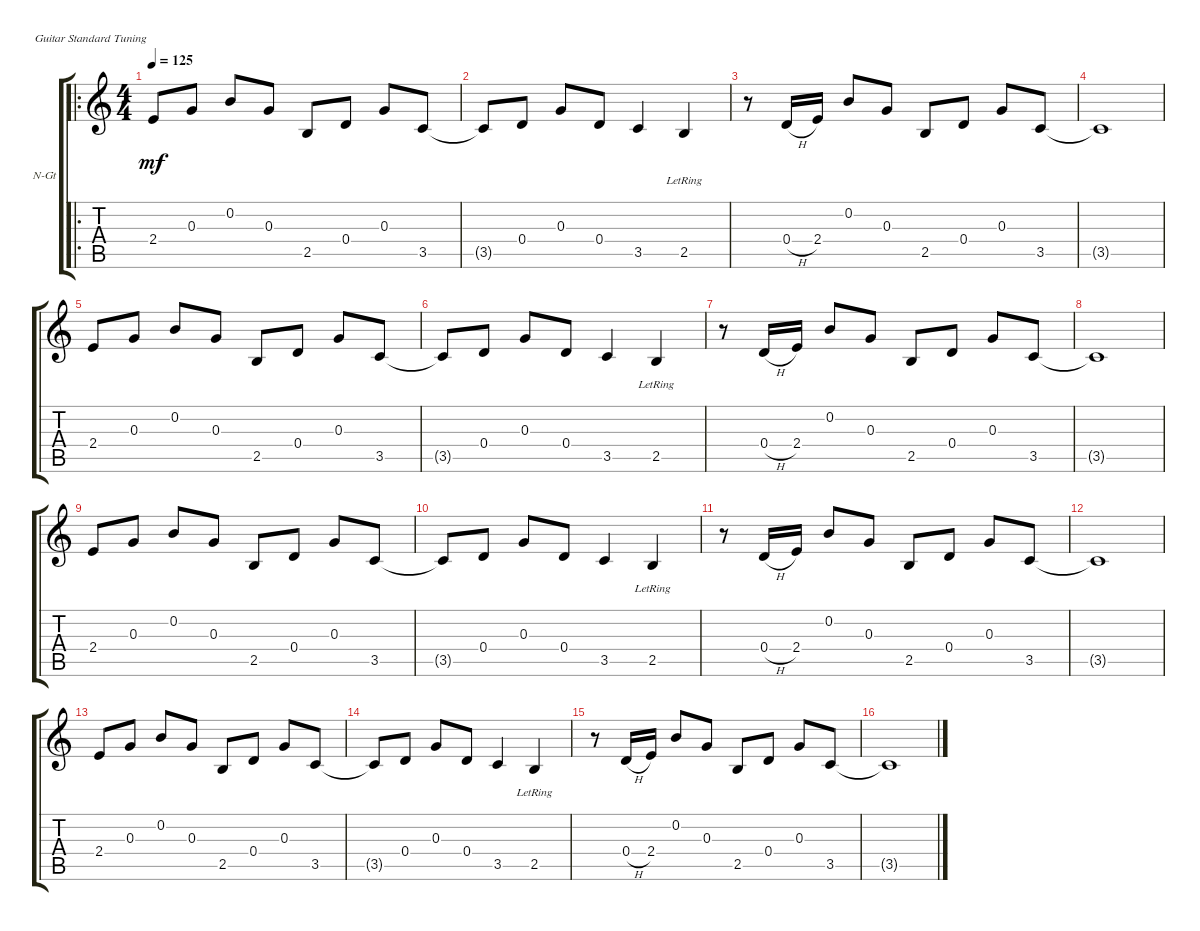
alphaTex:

\defaultSystemsLayout 4
\bracketExtendMode groupsimilarinstruments
\firstSystemTrackNameOrientation horizontal
\otherSystemsTrackNameOrientation horizontal
\track ("Nylon Guitar" "N-Gt") {instrument acousticguitarnylon}
\staff {score tabs}
\tuning (E4 B3 G3 D3 A2 E2)
\ro
\ts (4 4)
\tempo 125
\clef g2
\ks c
2.4.8{dy mf} 0.3.8 0.2.8 0.3.8 2.5.8 0.4.8 0.3.8 3.5.8 |
3.5{t}.8 0.4.8 0.3.8 0.4.8 3.5.4 2.5{lr}.4 |
r.8 0.4{h}.16 2.4.16 0.2.8 0.3.8 2.5.8 0.4.8 0.3.8 3.5.8 |
3.5{t}.1 |
2.4.8 0.3.8 0.2.8 0.3.8 2.5.8 0.4.8 0.3.8 3.5.8 |
3.5{t}.8 0.4.8 0.3.8 0.4.8 3.5.4 2.5{lr}.4 |
r.8 0.4{h}.16 2.4.16 0.2.8 0.3.8 2.5.8 0.4.8 0.3.8 3.5.8 |
3.5{t}.1 |
2.4.8 0.3.8 0.2.8 0.3.8 2.5.8 0.4.8 0.3.8 3.5.8 |
3.5{t}.8 0.4.8 0.3.8 0.4.8 3.5.4 2.5{lr}.4 |
r.8 0.4{h}.16 2.4.16 0.2.8 0.3.8 2.5.8 0.4.8 0.3.8 3.5.8 |
3.5{t}.1 |
2.4.8 0.3.8 0.2.8 0.3.8 2.5.8 0.4.8 0.3.8 3.5.8 |
3.5{t}.8 0.4.8 0.3.8 0.4.8 3.5.4 2.5{lr}.4 |
r.8 0.4{h}.16 2.4.16 0.2.8 0.3.8 2.5.8 0.4.8 0.3.8 3.5.8 |
3.5{t}.1
